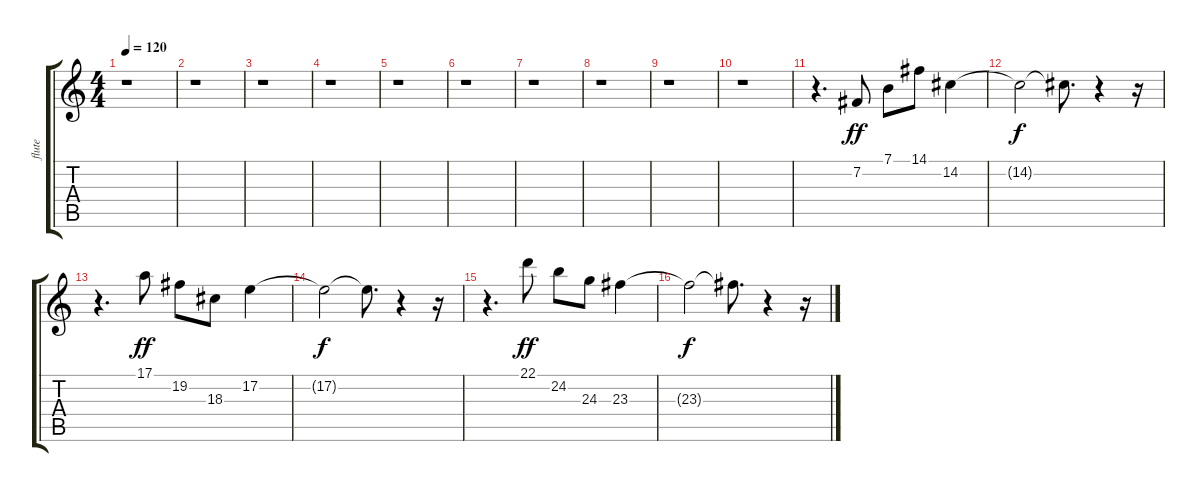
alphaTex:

\track ("flute" "flute") {instrument shakuhachi}
\staff {score tabs}
\tuning (E4 B3 G3 D3 A2 E2) {hide}
\ts (4 4)
\tempo 120
\clef g2
\ks c
r.1{dy ff} |
r.1 |
r.1 |
r.1 |
r.1 |
r.1 |
r.1 |
r.1 |
r.1 |
r.1 |
r.4{d} 7.2.8 7.1.8 14.1.8 14.2.4 |
14.2{t}.2{dy f} 14.2{t}.8{d} r.4 r.16 |
r.4{d} 17.1.8{dy ff} 19.2.8 18.3.8 17.2.4 |
17.2{t}.2{dy f} 17.2{t}.8{d} r.4 r.16 |
r.4{d} 22.1.8{dy ff} 24.2.8 24.3.8 23.3.4 |
23.3{t}.2{dy f} 23.3{t}.8{d} r.4 r.16
